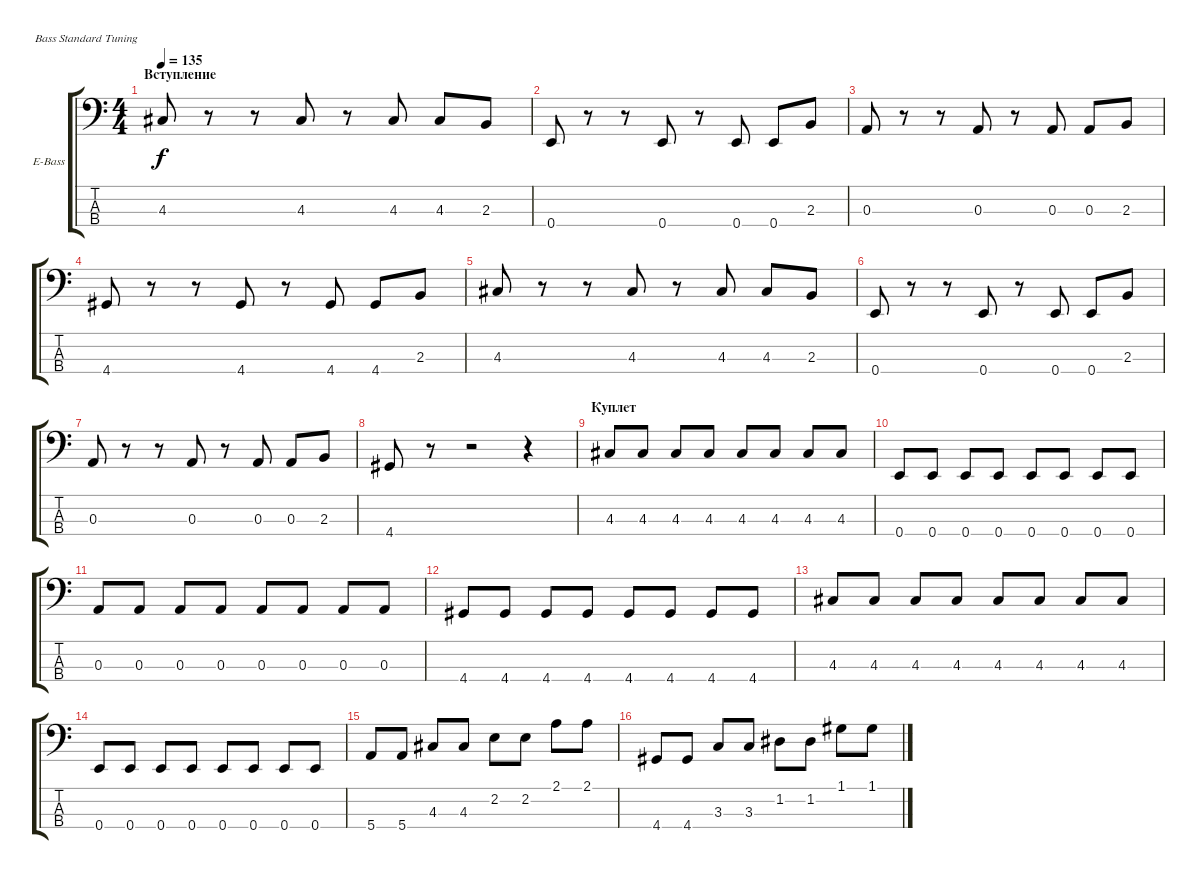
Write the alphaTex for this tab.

\defaultSystemsLayout 4
\bracketExtendMode groupsimilarinstruments
\firstSystemTrackNameOrientation horizontal
\otherSystemsTrackNameOrientation horizontal
\track ("Electric Bass" "E-Bass") {instrument electricbassfinger}
\staff {score tabs}
\tuning (G2 D2 A1 E1)
\ts (4 4)
\section ("" "Вступление")
\tempo 135
\clef f4
\scale
0.485477
\ks c
4.3.8{dy f instrument electricbassfinger} r.8 r.8 4.3.8 r.8 4.3.8 4.3.8 2.3.8 |
\scale
0.257261 0.4.8 r.8 r.8 0.4.8 r.8 0.4.8 0.4.8 2.3.8 |
\scale
0.257261 0.3.8 r.8 r.8 0.3.8 r.8 0.3.8 0.3.8 2.3.8 |
\scale
0.333333 4.4.8 r.8 r.8 4.4.8 r.8 4.4.8 4.4.8 2.3.8 |
\scale
0.333333 4.3.8 r.8 r.8 4.3.8 r.8 4.3.8 4.3.8 2.3.8 |
\scale
0.333333 0.4.8 r.8 r.8 0.4.8 r.8 0.4.8 0.4.8 2.3.8 |
\scale
0.333333 0.3.8 r.8 r.8 0.3.8 r.8 0.3.8 0.3.8 2.3.8 |
\scale
0.333333 4.4.8 r.8 r.2 r.4 |
\section ("" "Куплет")
\scale
0.333333 4.3.8 4.3.8 4.3.8 4.3.8 4.3.8 4.3.8 4.3.8 4.3.8 |
\scale
0.333333 0.4.8 0.4.8 0.4.8 0.4.8 0.4.8 0.4.8 0.4.8 0.4.8 |
\scale
0.333333 0.3.8 0.3.8 0.3.8 0.3.8 0.3.8 0.3.8 0.3.8 0.3.8 |
\scale
0.333333 4.4.8 4.4.8 4.4.8 4.4.8 4.4.8 4.4.8 4.4.8 4.4.8 |
\scale
0.333333 4.3.8 4.3.8 4.3.8 4.3.8 4.3.8 4.3.8 4.3.8 4.3.8 |
\scale
0.333333 0.4.8 0.4.8 0.4.8 0.4.8 0.4.8 0.4.8 0.4.8 0.4.8 |
\scale
0.333333 5.4.8 5.4.8 4.3.8 4.3.8 2.2.8 2.2.8 2.1.8 2.1.8 |
\scale
0.333333 4.4.8 4.4.8 3.3.8 3.3.8 1.2.8 1.2.8 1.1.8 1.1.8
